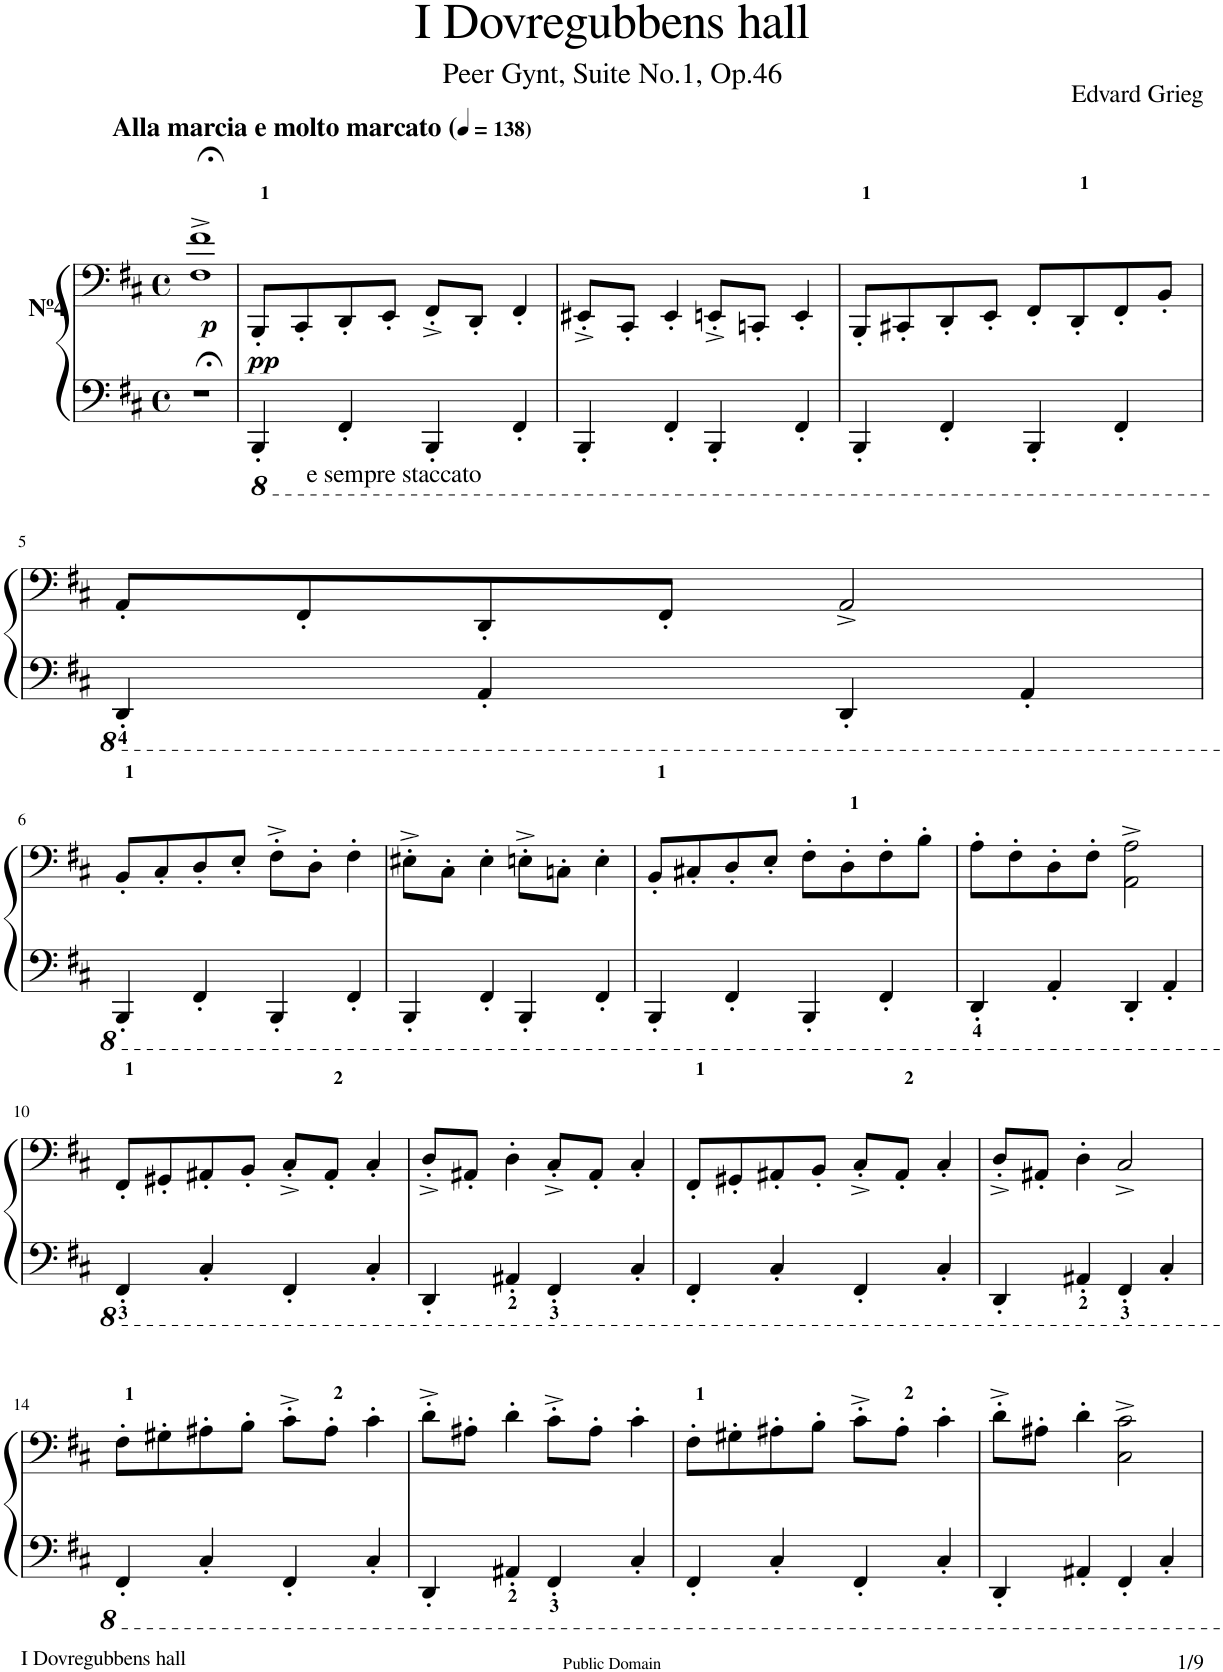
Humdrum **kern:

**kern	**kern	**dynam
*part1	*part1	*part1
*staff2	*staff1	*staff1/2
*I"Piano	*	*
*I'Pno	*	*
*clefF4	*clefF4	*
*k[f#c#]	*k[f#c#]	*
*M4/4	*M4/4	*
*met(c)	*met(c)	*
*MM138	*MM138	*
=1	=1	=1
!	!LO:TX:a:B:t=Alla marcia e molto marcato	!
!	!	!LO:DY:b
1r;<	1F#;<^> 1f#;<^>	p
=2	=2	=2
!	!	!LO:DY:b
4BBBB'</	8BBB'</L	pp
.	8CC#'</	.
!LO:TX:b:t=e sempre staccato	!	!
4FFF#'</	8DD'</	.
.	8EE'</J	.
4BBBB'</	8FF#'<^</L	.
.	8DD'</J	.
4FFF#'</	4FF#'</	.
=3	=3	=3
4BBBB'</	8EE#X'<^</L	.
.	8CC#'</J	.
4FFF#'</	4EE#'</	.
4BBBB'</	8EEn'<^</L	.
.	8CCn'</J	.
4FFF#'</	4EE'</	.
=4	=4	=4
4BBBB'</	8BBB'</L	.
.	8CC#X'</	.
4FFF#'</	8DD'</	.
.	8EE'</J	.
4BBBB'</	8FF#'</L	.
.	8DD'</	.
4FFF#'</	8FF#'</	.
.	8BB'</J	.
!!LO:LB:g=z
=5	=5	=5
4DDD'</	8AA'</L	.
.	8FF#'</	.
4AAA'</	8DD'</	.
.	8FF#'</J	.
4DDD'</	2AA^</	.
4AAA'</	.	.
!!LO:LB:g=z
=6	=6	=6
4BBBB'</	8BB'</L	.
.	8C#'</	.
4FFF#'</	8D'</	.
.	8E'</J	.
4BBBB'</	8F#'>^>\L	.
.	8D'>\J	.
4FFF#'</	4F#'>\	.
=7	=7	=7
4BBBB'</	8E#X'>^>\L	.
.	8C#'>\J	.
4FFF#'</	4E#'>\	.
4BBBB'</	8En'>^>\L	.
.	8Cn'>\J	.
4FFF#'</	4E'>\	.
=8	=8	=8
4BBBB'</	8BB'</L	.
.	8C#X'</	.
4FFF#'</	8D'</	.
.	8E'</J	.
4BBBB'</	8F#'>\L	.
.	8D'>\	.
4FFF#'</	8F#'>\	.
.	8B'>\J	.
=9	=9	=9
4DDD'</	8A'>\L	.
.	8F#'>\	.
4AAA'</	8D'>\	.
.	8F#'>\J	.
4DDD'</	2AA\^> 2A\^>	.
4AAA'</	.	.
!!LO:LB:g=z
=10	=10	=10
4FFF#'</	8FF#'</L	.
.	8GG#X'</	.
4CC#'</	8AA#X'</	.
.	8BB'</J	.
4FFF#'</	8C#'<^</L	.
.	8AA#'</J	.
4CC#'</	4C#'</	.
=11	=11	=11
4DDD'</	8D'<^</L	.
.	8AA#X'</J	.
4AAA#X'</	4D'>\	.
4FFF#'</	8C#'<^</L	.
.	8AA#'</J	.
4CC#'</	4C#'</	.
=12	=12	=12
4FFF#'</	8FF#'</L	.
.	8GG#X'</	.
4CC#'</	8AA#X'</	.
.	8BB'</J	.
4FFF#'</	8C#'<^</L	.
.	8AA#'</J	.
4CC#'</	4C#'</	.
=13	=13	=13
4DDD'</	8D'<^</L	.
.	8AA#X'</J	.
4AAA#X'</	4D'>\	.
4FFF#'</	2C#^</	.
4CC#'</	.	.
!!LO:LB:g=z
=14	=14	=14
4FFF#'</	8F#'>\L	.
.	8G#X'>\	.
4CC#'</	8A#X'>\	.
.	8B'>\J	.
4FFF#'</	8c#'>^>\L	.
.	8A#'>\J	.
4CC#'</	4c#'>\	.
=15	=15	=15
4DDD'</	8d'>^>\L	.
.	8A#X'>\J	.
4AAA#X'</	4d'>\	.
4FFF#'</	8c#'>^>\L	.
.	8A#'>\J	.
4CC#'</	4c#'>\	.
=16	=16	=16
4FFF#'</	8F#'>\L	.
.	8G#X'>\	.
4CC#'</	8A#X'>\	.
.	8B'>\J	.
4FFF#'</	8c#'>^>\L	.
.	8A#'>\J	.
4CC#'</	4c#'>\	.
=17	=17	=17
4DDD'</	8d'>^>\L	.
.	8A#X'>\J	.
4AAA#X'</	4d'>\	.
4FFF#'</	2C#\^> 2c#\^>	.
4CC#'</	.	.
=	=	=
*-	*-	*-
